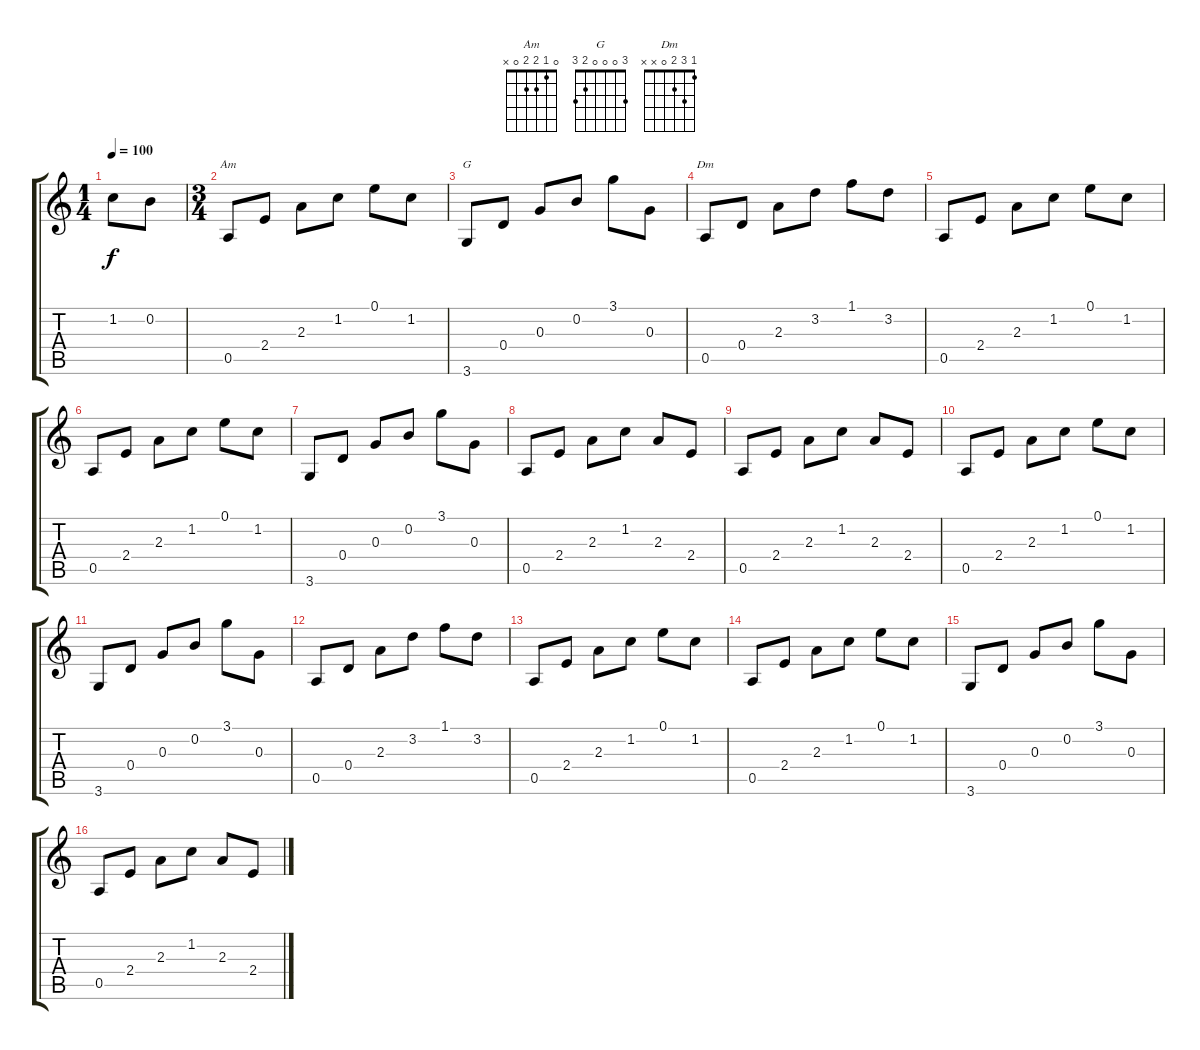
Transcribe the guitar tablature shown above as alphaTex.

\track "" {instrument acousticguitarnylon}
\staff {score tabs}
\tuning (E4 B3 G3 D3 A2 E2) {hide}
\chord ("Am" 0 1 2 2 0 x)
\chord ("G" 3 0 0 0 2 3)
\chord ("Dm" 1 3 2 0 x x)
\ts (1 4)
\tempo 100
\clef g2
\ks c
1.2.8{txt "" lyrics (0 "") lyrics (1 "") lyrics (2 "") lyrics (3 "") lyrics (4 "") dy f instrument acousticguitarnylon} 0.2.8{lyrics (0 "") lyrics (1 "") lyrics (2 "") lyrics (3 "") lyrics (4 "")} |
\ts (3 4)
0.5.8{ch "Am" lyrics (0 "") lyrics (1 "") lyrics (2 "") lyrics (3 "") lyrics (4 "")} 2.4.8{lyrics (0 "") lyrics (1 "") lyrics (2 "") lyrics (3 "") lyrics (4 "")} 2.3.8{lyrics (0 "") lyrics (1 "") lyrics (2 "") lyrics (3 "") lyrics (4 "")} 1.2.8{lyrics (0 "") lyrics (1 "") lyrics (2 "") lyrics (3 "") lyrics (4 "")} 0.1.8{lyrics (0 "") lyrics (1 "") lyrics (2 "") lyrics (3 "") lyrics (4 "")} 1.2.8{lyrics (0 "") lyrics (1 "") lyrics (2 "") lyrics (3 "") lyrics (4 "")} |
3.6.8{ch "G" lyrics (0 "") lyrics (1 "") lyrics (2 "") lyrics (3 "") lyrics (4 "")} 0.4.8{lyrics (0 "") lyrics (1 "") lyrics (2 "") lyrics (3 "") lyrics (4 "")} 0.3.8{lyrics (0 "") lyrics (1 "") lyrics (2 "") lyrics (3 "") lyrics (4 "")} 0.2.8{lyrics (0 "") lyrics (1 "") lyrics (2 "") lyrics (3 "") lyrics (4 "")} 3.1.8{lyrics (0 "") lyrics (1 "") lyrics (2 "") lyrics (3 "") lyrics (4 "")} 0.3.8{lyrics (0 "") lyrics (1 "") lyrics (2 "") lyrics (3 "") lyrics (4 "")} |
0.5.8{ch "Dm" lyrics (0 "") lyrics (1 "") lyrics (2 "") lyrics (3 "") lyrics (4 "")} 0.4.8{lyrics (0 "") lyrics (1 "") lyrics (2 "") lyrics (3 "") lyrics (4 "")} 2.3.8{lyrics (0 "") lyrics (1 "") lyrics (2 "") lyrics (3 "") lyrics (4 "")} 3.2.8{lyrics (0 "") lyrics (1 "") lyrics (2 "") lyrics (3 "") lyrics (4 "")} 1.1.8{lyrics (0 "") lyrics (1 "") lyrics (2 "") lyrics (3 "") lyrics (4 "")} 3.2.8{lyrics (0 "") lyrics (1 "") lyrics (2 "") lyrics (3 "") lyrics (4 "")} |
0.5.8{lyrics (0 "") lyrics (1 "") lyrics (2 "") lyrics (3 "") lyrics (4 "")} 2.4.8{lyrics (0 "") lyrics (1 "") lyrics (2 "") lyrics (3 "") lyrics (4 "")} 2.3.8{lyrics (0 "") lyrics (1 "") lyrics (2 "") lyrics (3 "") lyrics (4 "")} 1.2.8{lyrics (0 "") lyrics (1 "") lyrics (2 "") lyrics (3 "") lyrics (4 "")} 0.1.8{lyrics (0 "") lyrics (1 "") lyrics (2 "") lyrics (3 "") lyrics (4 "")} 1.2.8{lyrics (0 "") lyrics (1 "") lyrics (2 "") lyrics (3 "") lyrics (4 "")} |
0.5.8{lyrics (0 "") lyrics (1 "") lyrics (2 "") lyrics (3 "") lyrics (4 "")} 2.4.8{lyrics (0 "") lyrics (1 "") lyrics (2 "") lyrics (3 "") lyrics (4 "")} 2.3.8{lyrics (0 "") lyrics (1 "") lyrics (2 "") lyrics (3 "") lyrics (4 "")} 1.2.8{lyrics (0 "") lyrics (1 "") lyrics (2 "") lyrics (3 "") lyrics (4 "")} 0.1.8{lyrics (0 "") lyrics (1 "") lyrics (2 "") lyrics (3 "") lyrics (4 "")} 1.2.8{lyrics (0 "") lyrics (1 "") lyrics (2 "") lyrics (3 "") lyrics (4 "")} |
3.6.8{lyrics (0 "") lyrics (1 "") lyrics (2 "") lyrics (3 "") lyrics (4 "")} 0.4.8{lyrics (0 "") lyrics (1 "") lyrics (2 "") lyrics (3 "") lyrics (4 "")} 0.3.8{lyrics (0 "") lyrics (1 "") lyrics (2 "") lyrics (3 "") lyrics (4 "")} 0.2.8{lyrics (0 "") lyrics (1 "") lyrics (2 "") lyrics (3 "") lyrics (4 "")} 3.1.8{lyrics (0 "") lyrics (1 "") lyrics (2 "") lyrics (3 "") lyrics (4 "")} 0.3.8{lyrics (0 "") lyrics (1 "") lyrics (2 "") lyrics (3 "") lyrics (4 "")} |
0.5.8{lyrics (0 "") lyrics (1 "") lyrics (2 "") lyrics (3 "") lyrics (4 "")} 2.4.8{lyrics (0 "") lyrics (1 "") lyrics (2 "") lyrics (3 "") lyrics (4 "")} 2.3.8{lyrics (0 "") lyrics (1 "") lyrics (2 "") lyrics (3 "") lyrics (4 "")} 1.2.8{lyrics (0 "") lyrics (1 "") lyrics (2 "") lyrics (3 "") lyrics (4 "")} 2.3.8{lyrics (0 "") lyrics (1 "") lyrics (2 "") lyrics (3 "") lyrics (4 "")} 2.4.8{lyrics (0 "") lyrics (1 "") lyrics (2 "") lyrics (3 "") lyrics (4 "")} |
0.5.8{lyrics (0 "") lyrics (1 "") lyrics (2 "") lyrics (3 "") lyrics (4 "")} 2.4.8{lyrics (0 "") lyrics (1 "") lyrics (2 "") lyrics (3 "") lyrics (4 "")} 2.3.8{lyrics (0 "") lyrics (1 "") lyrics (2 "") lyrics (3 "") lyrics (4 "")} 1.2.8{lyrics (0 "") lyrics (1 "") lyrics (2 "") lyrics (3 "") lyrics (4 "")} 2.3.8{lyrics (0 "") lyrics (1 "") lyrics (2 "") lyrics (3 "") lyrics (4 "")} 2.4.8{lyrics (0 "") lyrics (1 "") lyrics (2 "") lyrics (3 "") lyrics (4 "")} |
0.5.8{lyrics (0 "") lyrics (1 "") lyrics (2 "") lyrics (3 "") lyrics (4 "")} 2.4.8{lyrics (0 "") lyrics (1 "") lyrics (2 "") lyrics (3 "") lyrics (4 "")} 2.3.8{lyrics (0 "") lyrics (1 "") lyrics (2 "") lyrics (3 "") lyrics (4 "")} 1.2.8{lyrics (0 "") lyrics (1 "") lyrics (2 "") lyrics (3 "") lyrics (4 "")} 0.1.8{lyrics (0 "") lyrics (1 "") lyrics (2 "") lyrics (3 "") lyrics (4 "")} 1.2.8{lyrics (0 "") lyrics (1 "") lyrics (2 "") lyrics (3 "") lyrics (4 "")} |
3.6.8{lyrics (0 "") lyrics (1 "") lyrics (2 "") lyrics (3 "") lyrics (4 "")} 0.4.8{lyrics (0 "") lyrics (1 "") lyrics (2 "") lyrics (3 "") lyrics (4 "")} 0.3.8{lyrics (0 "") lyrics (1 "") lyrics (2 "") lyrics (3 "") lyrics (4 "")} 0.2.8{lyrics (0 "") lyrics (1 "") lyrics (2 "") lyrics (3 "") lyrics (4 "")} 3.1.8{lyrics (0 "") lyrics (1 "") lyrics (2 "") lyrics (3 "") lyrics (4 "")} 0.3.8{lyrics (0 "") lyrics (1 "") lyrics (2 "") lyrics (3 "") lyrics (4 "")} |
0.5.8{lyrics (0 "") lyrics (1 "") lyrics (2 "") lyrics (3 "") lyrics (4 "")} 0.4.8{lyrics (0 "") lyrics (1 "") lyrics (2 "") lyrics (3 "") lyrics (4 "")} 2.3.8{lyrics (0 "") lyrics (1 "") lyrics (2 "") lyrics (3 "") lyrics (4 "")} 3.2.8{lyrics (0 "") lyrics (1 "") lyrics (2 "") lyrics (3 "") lyrics (4 "")} 1.1.8{lyrics (0 "") lyrics (1 "") lyrics (2 "") lyrics (3 "") lyrics (4 "")} 3.2.8{lyrics (0 "") lyrics (1 "") lyrics (2 "") lyrics (3 "") lyrics (4 "")} |
0.5.8{lyrics (0 "") lyrics (1 "") lyrics (2 "") lyrics (3 "") lyrics (4 "")} 2.4.8{lyrics (0 "") lyrics (1 "") lyrics (2 "") lyrics (3 "") lyrics (4 "")} 2.3.8{lyrics (0 "") lyrics (1 "") lyrics (2 "") lyrics (3 "") lyrics (4 "")} 1.2.8{lyrics (0 "") lyrics (1 "") lyrics (2 "") lyrics (3 "") lyrics (4 "")} 0.1.8{lyrics (0 "") lyrics (1 "") lyrics (2 "") lyrics (3 "") lyrics (4 "")} 1.2.8{lyrics (0 "") lyrics (1 "") lyrics (2 "") lyrics (3 "") lyrics (4 "")} |
0.5.8{lyrics (0 "") lyrics (1 "") lyrics (2 "") lyrics (3 "") lyrics (4 "")} 2.4.8{lyrics (0 "") lyrics (1 "") lyrics (2 "") lyrics (3 "") lyrics (4 "")} 2.3.8{lyrics (0 "") lyrics (1 "") lyrics (2 "") lyrics (3 "") lyrics (4 "")} 1.2.8{lyrics (0 "") lyrics (1 "") lyrics (2 "") lyrics (3 "") lyrics (4 "")} 0.1.8{lyrics (0 "") lyrics (1 "") lyrics (2 "") lyrics (3 "") lyrics (4 "")} 1.2.8{lyrics (0 "") lyrics (1 "") lyrics (2 "") lyrics (3 "") lyrics (4 "")} |
3.6.8{lyrics (0 "") lyrics (1 "") lyrics (2 "") lyrics (3 "") lyrics (4 "")} 0.4.8{lyrics (0 "") lyrics (1 "") lyrics (2 "") lyrics (3 "") lyrics (4 "")} 0.3.8{lyrics (0 "") lyrics (1 "") lyrics (2 "") lyrics (3 "") lyrics (4 "")} 0.2.8{lyrics (0 "") lyrics (1 "") lyrics (2 "") lyrics (3 "") lyrics (4 "")} 3.1.8{lyrics (0 "") lyrics (1 "") lyrics (2 "") lyrics (3 "") lyrics (4 "")} 0.3.8{lyrics (0 "") lyrics (1 "") lyrics (2 "") lyrics (3 "") lyrics (4 "")} |
0.5.8{lyrics (0 "") lyrics (1 "") lyrics (2 "") lyrics (3 "") lyrics (4 "")} 2.4.8{lyrics (0 "") lyrics (1 "") lyrics (2 "") lyrics (3 "") lyrics (4 "")} 2.3.8{lyrics (0 "") lyrics (1 "") lyrics (2 "") lyrics (3 "") lyrics (4 "")} 1.2.8{lyrics (0 "") lyrics (1 "") lyrics (2 "") lyrics (3 "") lyrics (4 "")} 2.3.8{lyrics (0 "") lyrics (1 "") lyrics (2 "") lyrics (3 "") lyrics (4 "")} 2.4.8{lyrics (0 "") lyrics (1 "") lyrics (2 "") lyrics (3 "") lyrics (4 "")}
